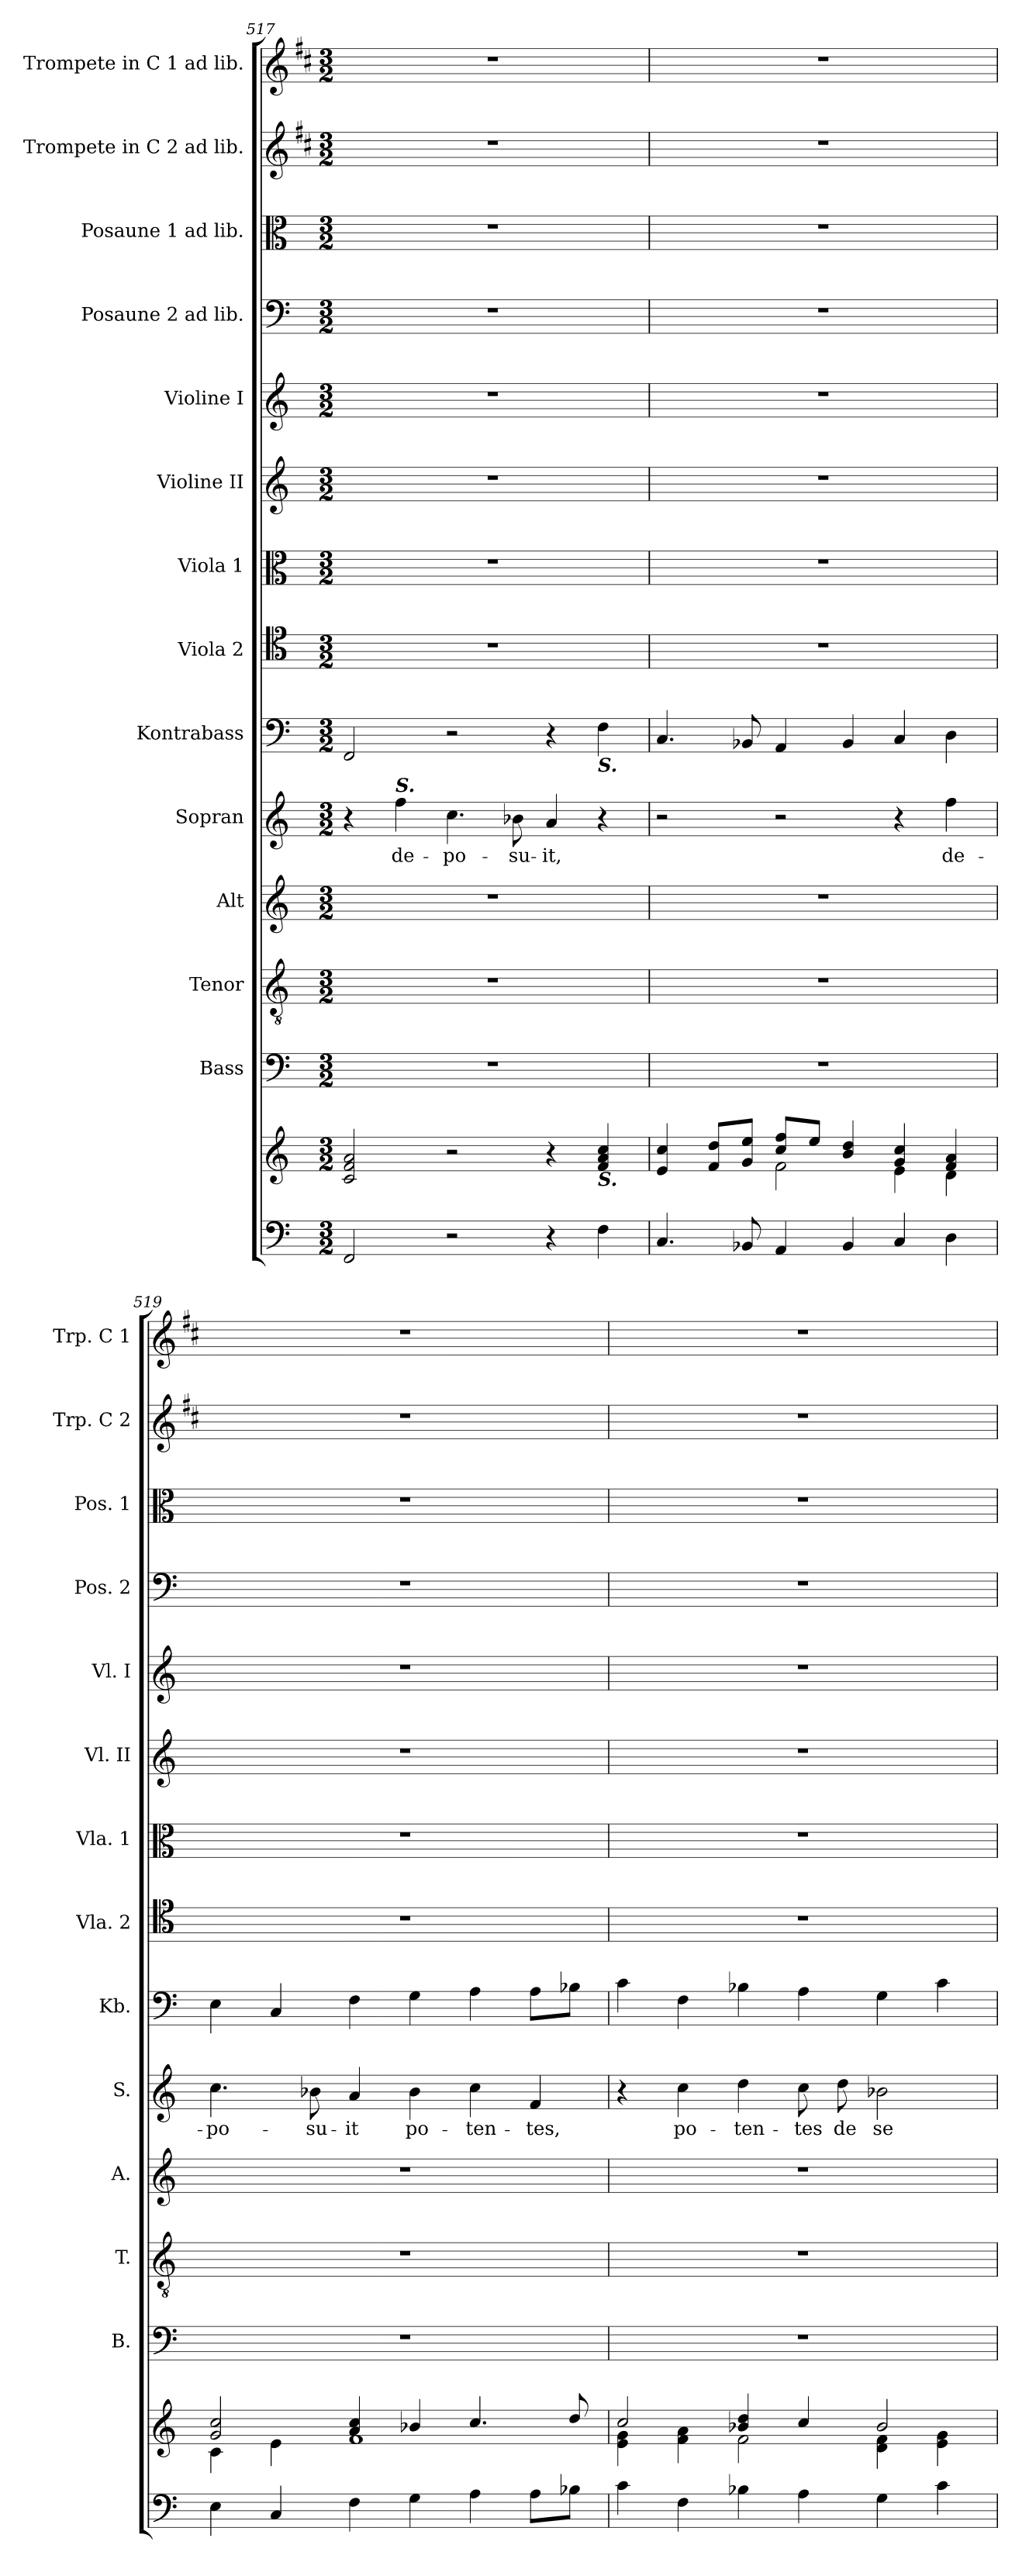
**kern	**kern	**kern	**kern	**kern	**kern	**text	**kern	**kern	**kern	**kern	**kern	**kern	**kern	**kern	**kern
*part14	*part14	*part13	*part12	*part11	*part10	*part10	*part9	*part8	*part7	*part6	*part5	*part4	*part3	*part2	*part1
*staff15	*staff14	*staff13	*staff12	*staff11	*staff10	*staff10	*staff9	*staff8	*staff7	*staff6	*staff5	*staff4	*staff3	*staff2	*staff1
*	*	*I"Bass	*I"Tenor	*I"Alt	*I"Sopran	*	*I"Kontrabass	*I"Viola 2	*I"Viola 1	*I"Violine II	*I"Violine I	*I"Posaune 2 ad lib.	*I"Posaune 1 ad lib.	*I"Trompete in C 2 ad lib.	*I"Trompete in C 1 ad lib.
*	*	*I'B.	*I'T.	*I'A.	*I'S.	*	*I'Kb.	*I'Vla. 2	*I'Vla. 1	*I'Vl. II	*I'Vl. I	*I'Pos. 2	*I'Pos. 1	*I'Trp. C 2	*I'Trp. C 1
*clefF4	*clefG2	*clefF4	*clefGv2	*clefG2	*clefG2	*	*clefF4	*clefC4	*clefC3	*clefG2	*clefG2	*clefF4	*clefC3	*clefG2	*clefG2
*	*	*	*	*	*	*	*ITrd7c12	*	*	*	*	*	*	*ITrd1c2	*ITrd1c2
*k[]	*k[]	*k[]	*k[]	*k[]	*k[]	*	*k[]	*k[]	*k[]	*k[]	*k[]	*k[]	*k[]	*k[]	*k[]
*C:	*C:	*C:	*C:	*C:	*C:	*	*C:	*C:	*C:	*C:	*C:	*C:	*C:	*C:	*C:
*M3/2	*M3/2	*M3/2	*M3/2	*M3/2	*M3/2	*	*M3/2	*M3/2	*M3/2	*M3/2	*M3/2	*M3/2	*M3/2	*M3/2	*M3/2
=517	=517	=517	=517	=517	=517	=517	=517	=517	=517	=517	=517	=517	=517	=517	=517
2FF/	2c/ 2f/ 2a/	1.r	1.r	1.r	4r	.	2FFF/	1.r	1.r	1.r	1.r	1.r	1.r	1.r	1.r
!	!	!	!	!	!LO:TX:a:Bi:t=S.	!	!	!	!	!	!	!	!	!	!
!	!	!	!	!	!	!LO:LY:b	!	!	!	!	!	!	!	!	!
.	.	.	.	.	4ff\	de-	.	.	.	.	.	.	.	.	.
!	!	!	!	!	!	!LO:LY:b	!	!	!	!	!	!	!	!	!
2r	2r	.	.	.	4.cc\	-po-	2r	.	.	.	.	.	.	.	.
!	!	!	!	!	!	!LO:LY:b	!	!	!	!	!	!	!	!	!
.	.	.	.	.	8b-X\	-su-	.	.	.	.	.	.	.	.	.
!	!	!	!	!	!	!LO:LY:b	!	!	!	!	!	!	!	!	!
4r	4r	.	.	.	4a/	-it,	4r	.	.	.	.	.	.	.	.
!	!	!	!	!	!	!	!LO:TX:b:Bi:t=S.	!	!	!	!	!	!	!	!
!	!LO:TX:b:Bi:t=S.	!	!	!	!	!	!	!	!	!	!	!	!	!	!
4F\	4f/ 4a/ 4cc/	.	.	.	4r	.	4FF\	.	.	.	.	.	.	.	.
!!LO:PB:g=z
=518	=518	=518	=518	=518	=518	=518	=518	=518	=518	=518	=518	=518	=518	=518	=518
*	*^	*	*	*	*	*	*	*	*	*	*	*	*	*	*
4.C/	4e/ 4cc/	2ryy	1.r	1.r	1.r	2r	.	4.CC/	1.r	1.r	1.r	1.r	1.r	1.r	1.r	1.r
.	8f/ 8dd/L	.	.	.	.	.	.	.	.	.	.	.	.	.	.	.
8BB-X/	8g/ 8ee/J	.	.	.	.	.	.	8BBB-X/	.	.	.	.	.	.	.	.
4AA/	8cc/ 8ff/L	2f\	.	.	.	2r	.	4AAA/	.	.	.	.	.	.	.	.
.	8ee/J	.	.	.	.	.	.	.	.	.	.	.	.	.	.	.
4BB-/	4b/ 4dd/	.	.	.	.	.	.	4BBB-/	.	.	.	.	.	.	.	.
4C/	4g/ 4cc/	4e\	.	.	.	4r	.	4CC/	.	.	.	.	.	.	.	.
!	!	!	!	!	!	!	!LO:LY:b	!	!	!	!	!	!	!	!	!
4D\	4f/ 4a/	4d\	.	.	.	4ff\	de-	4DD\	.	.	.	.	.	.	.	.
=519	=519	=519	=519	=519	=519	=519	=519	=519	=519	=519	=519	=519	=519	=519	=519	=519
!	!	!	!	!	!	!	!LO:LY:b	!	!	!	!	!	!	!	!	!
4E\	2g/ 2cc/	4c\	1.r	1.r	1.r	4.cc\	-po-	4EE\	1.r	1.r	1.r	1.r	1.r	1.r	1.r	1.r
4C/	.	4e\	.	.	.	.	.	4CC/	.	.	.	.	.	.	.	.
!	!	!	!	!	!	!	!LO:LY:b	!	!	!	!	!	!	!	!	!
.	.	.	.	.	.	8b-X\	-su-	.	.	.	.	.	.	.	.	.
!	!	!	!	!	!	!	!LO:LY:b	!	!	!	!	!	!	!	!	!
4F\	4a/ 4cc/	1f	.	.	.	4a/	-it	4FF\	.	.	.	.	.	.	.	.
!	!	!	!	!	!	!	!LO:LY:b	!	!	!	!	!	!	!	!	!
4G\	4b-X/	.	.	.	.	4b-\	po-	4GG\	.	.	.	.	.	.	.	.
!	!	!	!	!	!	!	!LO:LY:b	!	!	!	!	!	!	!	!	!
4A\	4.cc/	.	.	.	.	4cc\	-ten-	4AA\	.	.	.	.	.	.	.	.
!	!	!	!	!	!	!	!LO:LY:b	!	!	!	!	!	!	!	!	!
8A\L	.	.	.	.	.	4f/	-tes,	8AA\L	.	.	.	.	.	.	.	.
8B-X\J	8dd/	.	.	.	.	.	.	8BB-X\J	.	.	.	.	.	.	.	.
=520	=520	=520	=520	=520	=520	=520	=520	=520	=520	=520	=520	=520	=520	=520	=520	=520
4c\	2cc/	4e\ 4g\	1.r	1.r	1.r	4r	.	4C\	1.r	1.r	1.r	1.r	1.r	1.r	1.r	1.r
!	!	!	!	!	!	!	!LO:LY:b	!	!	!	!	!	!	!	!	!
4F\	.	4f\ 4a\	.	.	.	4cc\	po-	4FF\	.	.	.	.	.	.	.	.
!	!	!	!	!	!	!	!LO:LY:b	!	!	!	!	!	!	!	!	!
4B-X\	4b-X/ 4dd/	2f\	.	.	.	4dd\	-ten-	4BB-X\	.	.	.	.	.	.	.	.
!	!	!	!	!	!	!	!LO:LY:b	!	!	!	!	!	!	!	!	!
4A\	4cc/	.	.	.	.	8cc\	-tes	4AA\	.	.	.	.	.	.	.	.
!	!	!	!	!	!	!	!LO:LY:b	!	!	!	!	!	!	!	!	!
.	.	.	.	.	.	8dd\	de	.	.	.	.	.	.	.	.	.
!	!	!	!	!	!	!	!LO:LY:b	!	!	!	!	!	!	!	!	!
4G\	2b-/	4d\ 4f\	.	.	.	2b-X\	se-	4GG\	.	.	.	.	.	.	.	.
4c\	.	4e\ 4g\	.	.	.	.	.	4C\	.	.	.	.	.	.	.	.
*	*v	*v	*	*	*	*	*	*	*	*	*	*	*	*	*	*
=	=	=	=	=	=	=	=	=	=	=	=	=	=	=	=
*-	*-	*-	*-	*-	*-	*-	*-	*-	*-	*-	*-	*-	*-	*-	*-
